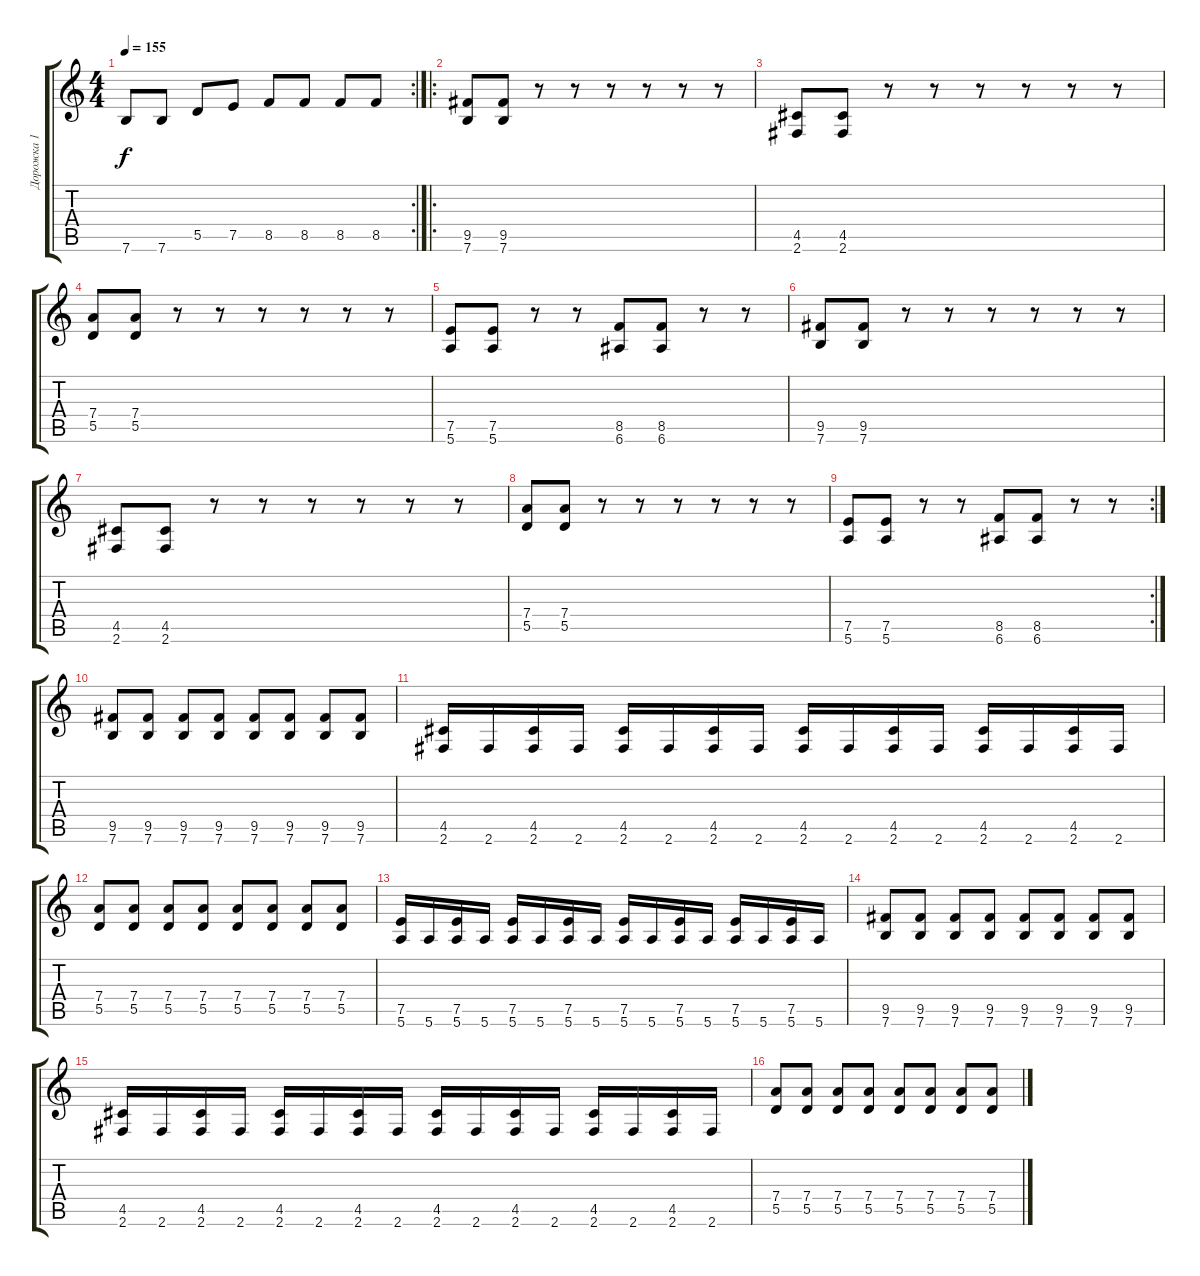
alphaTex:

\track ("Дорожка 1" "Дорожка 1") {instrument overdrivenguitar}
\staff {score tabs}
\tuning (E4 B3 G3 D3 A2 E2) {hide}
\rc 2
\ts (4 4)
\tempo 155
\clef g2
\ks c
7.6.8{dy f} 7.6.8 5.5.8 7.5.8 8.5.8 8.5.8 8.5.8 8.5.8 |
\ro
(9.5 7.6).8 (9.5 7.6).8 r.8 r.8 r.8 r.8 r.8 r.8 |
(4.5 2.6).8 (4.5 2.6).8 r.8 r.8 r.8 r.8 r.8 r.8 |
(7.4 5.5).8 (7.4 5.5).8 r.8 r.8 r.8 r.8 r.8 r.8 |
(7.5 5.6).8 (7.5 5.6).8 r.8 r.8 (8.5 6.6).8 (8.5 6.6).8 r.8 r.8 |
(9.5 7.6).8 (9.5 7.6).8 r.8 r.8 r.8 r.8 r.8 r.8 |
(4.5 2.6).8 (4.5 2.6).8 r.8 r.8 r.8 r.8 r.8 r.8 |
(7.4 5.5).8 (7.4 5.5).8 r.8 r.8 r.8 r.8 r.8 r.8 |
\rc 2
(7.5 5.6).8 (7.5 5.6).8 r.8 r.8 (8.5 6.6).8 (8.5 6.6).8 r.8 r.8 |
(9.5 7.6).8 (9.5 7.6).8 (9.5 7.6).8 (9.5 7.6).8 (9.5 7.6).8 (9.5 7.6).8 (9.5 7.6).8 (9.5 7.6).8 |
(4.5 2.6).16 2.6.16 (4.5 2.6).16 2.6.16 (4.5 2.6).16 2.6.16 (4.5 2.6).16 2.6.16 (4.5 2.6).16 2.6.16 (4.5 2.6).16 2.6.16 (4.5 2.6).16 2.6.16 (4.5 2.6).16 2.6.16 |
(7.4 5.5).8 (7.4 5.5).8 (7.4 5.5).8 (7.4 5.5).8 (7.4 5.5).8 (7.4 5.5).8 (7.4 5.5).8 (7.4 5.5).8 |
(7.5 5.6).16 5.6.16 (7.5 5.6).16 5.6.16 (7.5 5.6).16 5.6.16 (7.5 5.6).16 5.6.16 (7.5 5.6).16 5.6.16 (7.5 5.6).16 5.6.16 (7.5 5.6).16 5.6.16 (7.5 5.6).16 5.6.16 |
(9.5 7.6).8 (9.5 7.6).8 (9.5 7.6).8 (9.5 7.6).8 (9.5 7.6).8 (9.5 7.6).8 (9.5 7.6).8 (9.5 7.6).8 |
(4.5 2.6).16 2.6.16 (4.5 2.6).16 2.6.16 (4.5 2.6).16 2.6.16 (4.5 2.6).16 2.6.16 (4.5 2.6).16 2.6.16 (4.5 2.6).16 2.6.16 (4.5 2.6).16 2.6.16 (4.5 2.6).16 2.6.16 |
(7.4 5.5).8 (7.4 5.5).8 (7.4 5.5).8 (7.4 5.5).8 (7.4 5.5).8 (7.4 5.5).8 (7.4 5.5).8 (7.4 5.5).8
